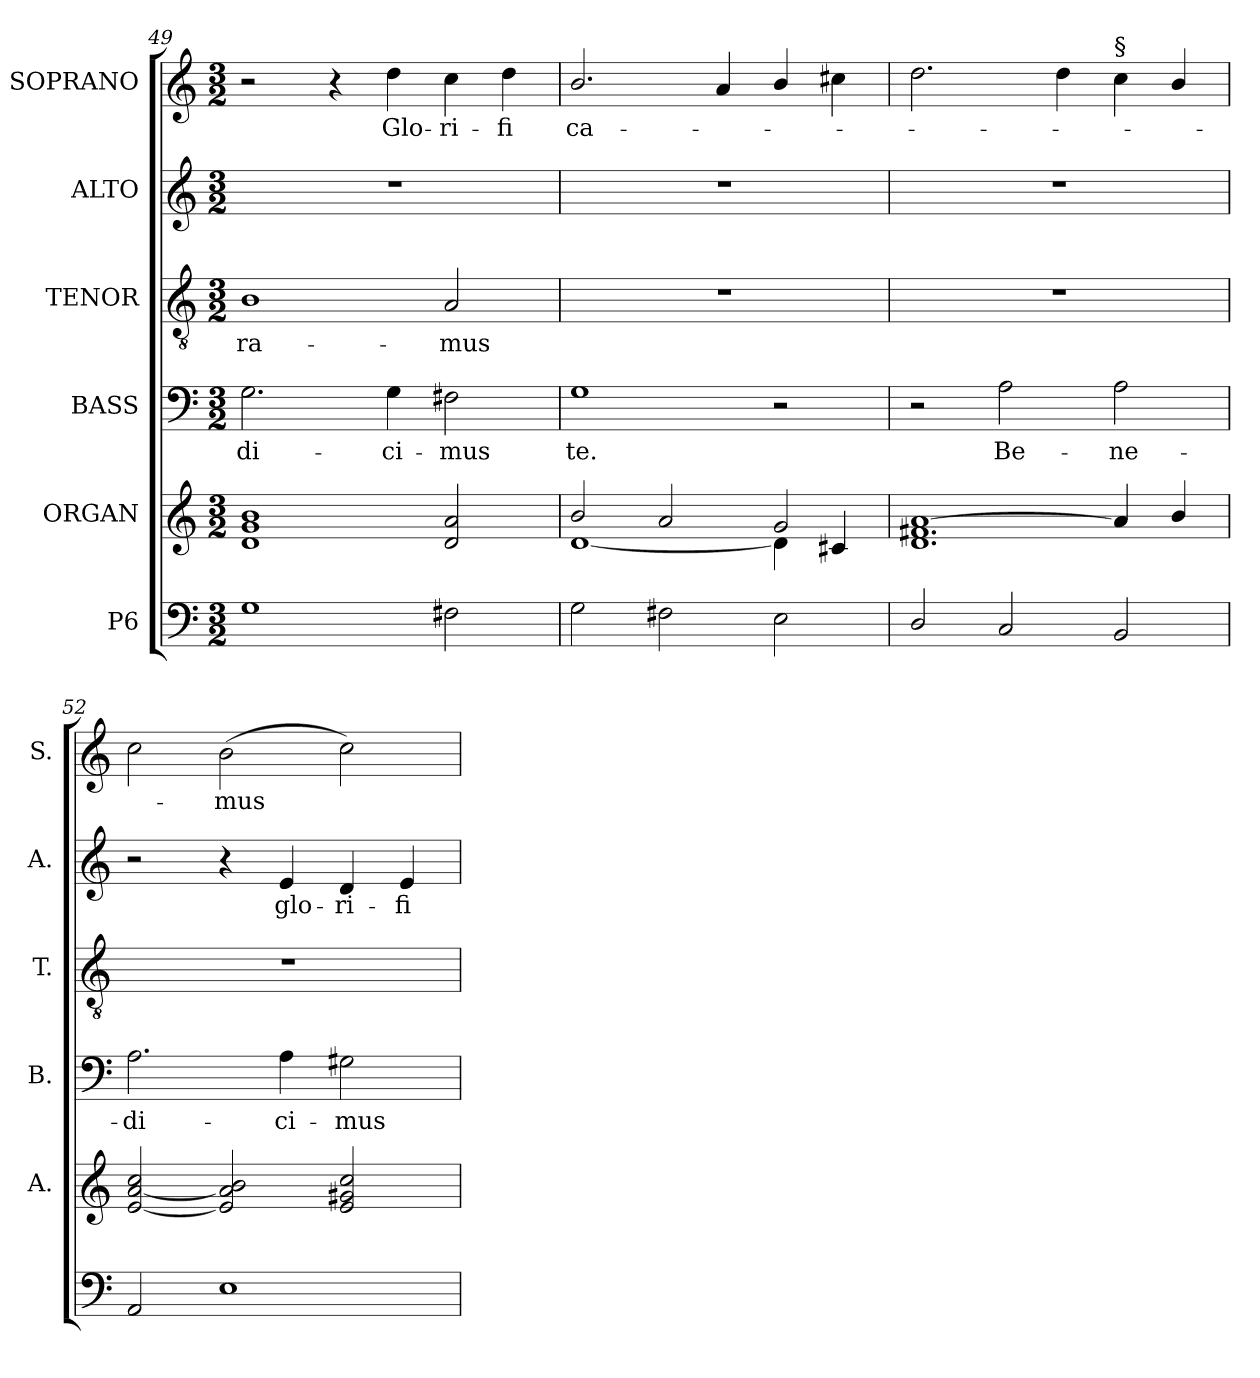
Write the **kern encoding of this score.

**kern	**kern	**kern	**text	**kern	**text	**kern	**text	**kern	**text
*part6	*part5	*part4	*part4	*part3	*part3	*part2	*part2	*part1	*part1
*staff6	*staff5	*staff4	*staff4	*staff3	*staff3	*staff2	*staff2	*staff1	*staff1
*I"P6	*I"ORGAN	*I"BASS	*	*I"TENOR	*	*I"ALTO	*	*I"SOPRANO	*
*	*I'A.	*I'B.	*	*I'T.	*	*I'A.	*	*I'S.	*
*clefF4	*clefG2	*clefF4	*	*clefGv2	*	*clefG2	*	*clefG2	*
*	*	*	*	*ITrd7c12	*	*	*	*	*
*k[]	*k[]	*k[]	*	*k[]	*	*k[]	*	*k[]	*
*C:	*C:	*C:	*	*C:	*	*C:	*	*C:	*
*M3/2	*M3/2	*M3/2	*	*M3/2	*	*M3/2	*	*M3/2	*
=49	=49	=49	=49	=49	=49	=49	=49	=49	=49
!	!	!	!LO:LY:b:color=#000000	!	!	!	!	!	!
!	!	!	!	!	!LO:LY:b:color=#000000	!LO:N:vis=1	!	!	!
1Gi	1di 1gi 1bi	2.Gi\	-di-	1BBi	-ra-	1.r	.	2r	.
.	.	.	.	.	.	.	.	4r	.
!	!	!	!LO:LY:b:color=#000000	!	!	!	!	!	!
!	!	!	!	!	!	!	!	!	!LO:LY:b:color=#000000
.	.	4Gi\	-ci-	.	.	.	.	4ddi\	Glo-
!	!	!	!LO:LY:b:color=#000000	!	!	!	!	!	!
!	!	!	!	!	!LO:LY:b:color=#000000	!	!	!	!
!	!	!	!	!	!	!	!	!	!LO:LY:b:color=#000000
2F#Xi\	2di/ 2ai	2F#Xi\	-mus	2AAi/	-mus	.	.	4cci\	-ri-
!	!	!	!	!	!	!	!	!	!LO:LY:b:color=#000000
.	.	.	.	.	.	.	.	4ddi\	-fi
!!LO:LB:g=z
=50	=50	=50	=50	=50	=50	=50	=50	=50	=50
*	*^	*	*	*	*	*	*	*	*
!	!	!	!	!LO:LY:b:color=#000000	!LO:N:vis=1	!	!LO:N:vis=1	!	!	!
!	!	!	!	!	!	!	!	!	!	!LO:LY:b:color=#000000
2Gi\	2bi/	[1di	1Gi	te.	1.r	.	1.r	.	2.bi/	- ca-
2F#Xi\	2ai/	.	.	.	.	.	.	.	.	.
.	.	.	.	.	.	.	.	.	4ai/	.
2Ei\	2gi/	4di\]	2r	.	.	.	.	.	4bi/	.
.	.	4c#Xi/	.	.	.	.	.	.	4cc#Xi\	.
=51	=51	=51	=51	=51	=51	=51	=51	=51	=51	=51
!	!	!	!	!	!LO:N:vis=1	!	!LO:N:vis=1	!	!	!
2Di/	[1ai	1.di 1.f#Xi	2r	.	1.r	.	1.r	.	2.ddi\	.
!	!	!	!	!LO:LY:b:color=#000000	!	!	!	!	!	!
2Ci/	.	.	2Ai\	Be-	.	.	.	.	.	.
.	.	.	.	.	.	.	.	.	4ddi\	.
!	!	!	!	!	!	!	!	!	!LO:TX:a:t=§	!
!	!	!	!	!LO:LY:b:color=#000000	!	!	!	!	!	!
2BBi/	4ai/]	.	2Ai\	-ne-	.	.	.	.	4cci\	.
.	4bi/	.	.	.	.	.	.	.	4bi/	.
*	*v	*v	*	*	*	*	*	*	*	*
=52	=52	=52	=52	=52	=52	=52	=52	=52	=52
!	!	!	!LO:LY:b:color=#000000	!LO:N:vis=1	!	!	!	!	!
2AAi/	[2ei/ [2ai 2cci	2.Ai\	-di-	1.r	.	2r	.	2cci\	.
!	!	!	!	!	!	!	!	!	!LO:LY:b:color=#000000
1Ei	2ei/] 2ai] 2bi	.	.	.	.	4r	.	(2bi\	-mus
!	!	!	!LO:LY:b:color=#000000	!	!	!	!	!	!
!	!	!	!	!	!	!	!LO:LY:b:color=#000000	!	!
.	.	4Ai\	-ci-	.	.	4ei/	glo-	.	.
!	!	!	!LO:LY:b:color=#000000	!	!	!	!	!	!
!	!	!	!	!	!	!	!LO:LY:b:color=#000000	!	!
.	2ei/ 2g#Xi 2cci	2G#Xi\	-mus	.	.	4di/	-ri-	2cci\)	.
!	!	!	!	!	!	!	!LO:LY:b:color=#000000	!	!
.	.	.	.	.	.	4ei/	-fi-	.	.
=	=	=	=	=	=	=	=	=	=
*-	*-	*-	*-	*-	*-	*-	*-	*-	*-
